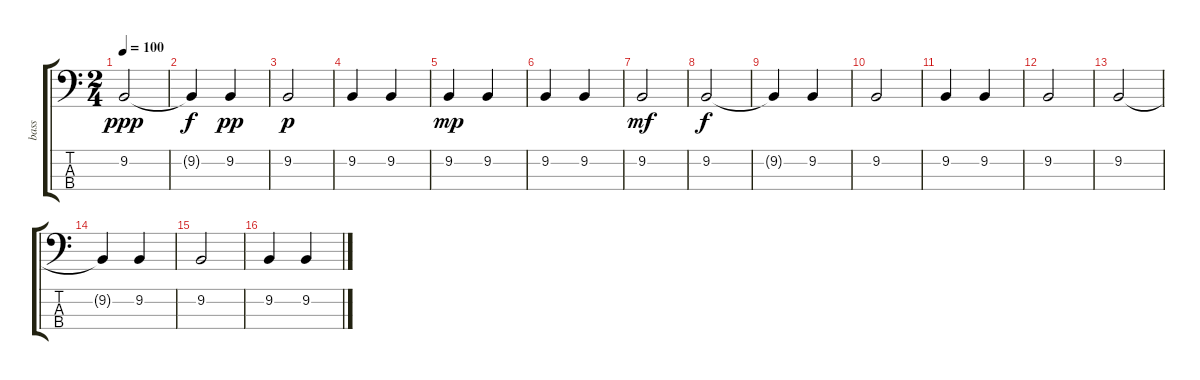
\track ("bass" "bass") {instrument pad5bowed}
\staff {score tabs}
\tuning (G2 D2 A1 E1) {hide}
\ts (2 4)
\tempo 100
\clef f4
\ks c
9.2.2{dy ppp instrument pad5bowed} |
9.2{t}.4{dy f} 9.2.4{dy pp} |
9.2.2{dy p} |
9.2.4 9.2.4 |
9.2.4{dy mp} 9.2.4 |
9.2.4 9.2.4 |
9.2.2{dy mf} |
9.2.2{dy f} |
9.2{t}.4 9.2.4 |
9.2.2 |
9.2.4 9.2.4 |
9.2.2 |
9.2.2 |
9.2{t}.4 9.2.4 |
9.2.2 |
9.2.4 9.2.4
